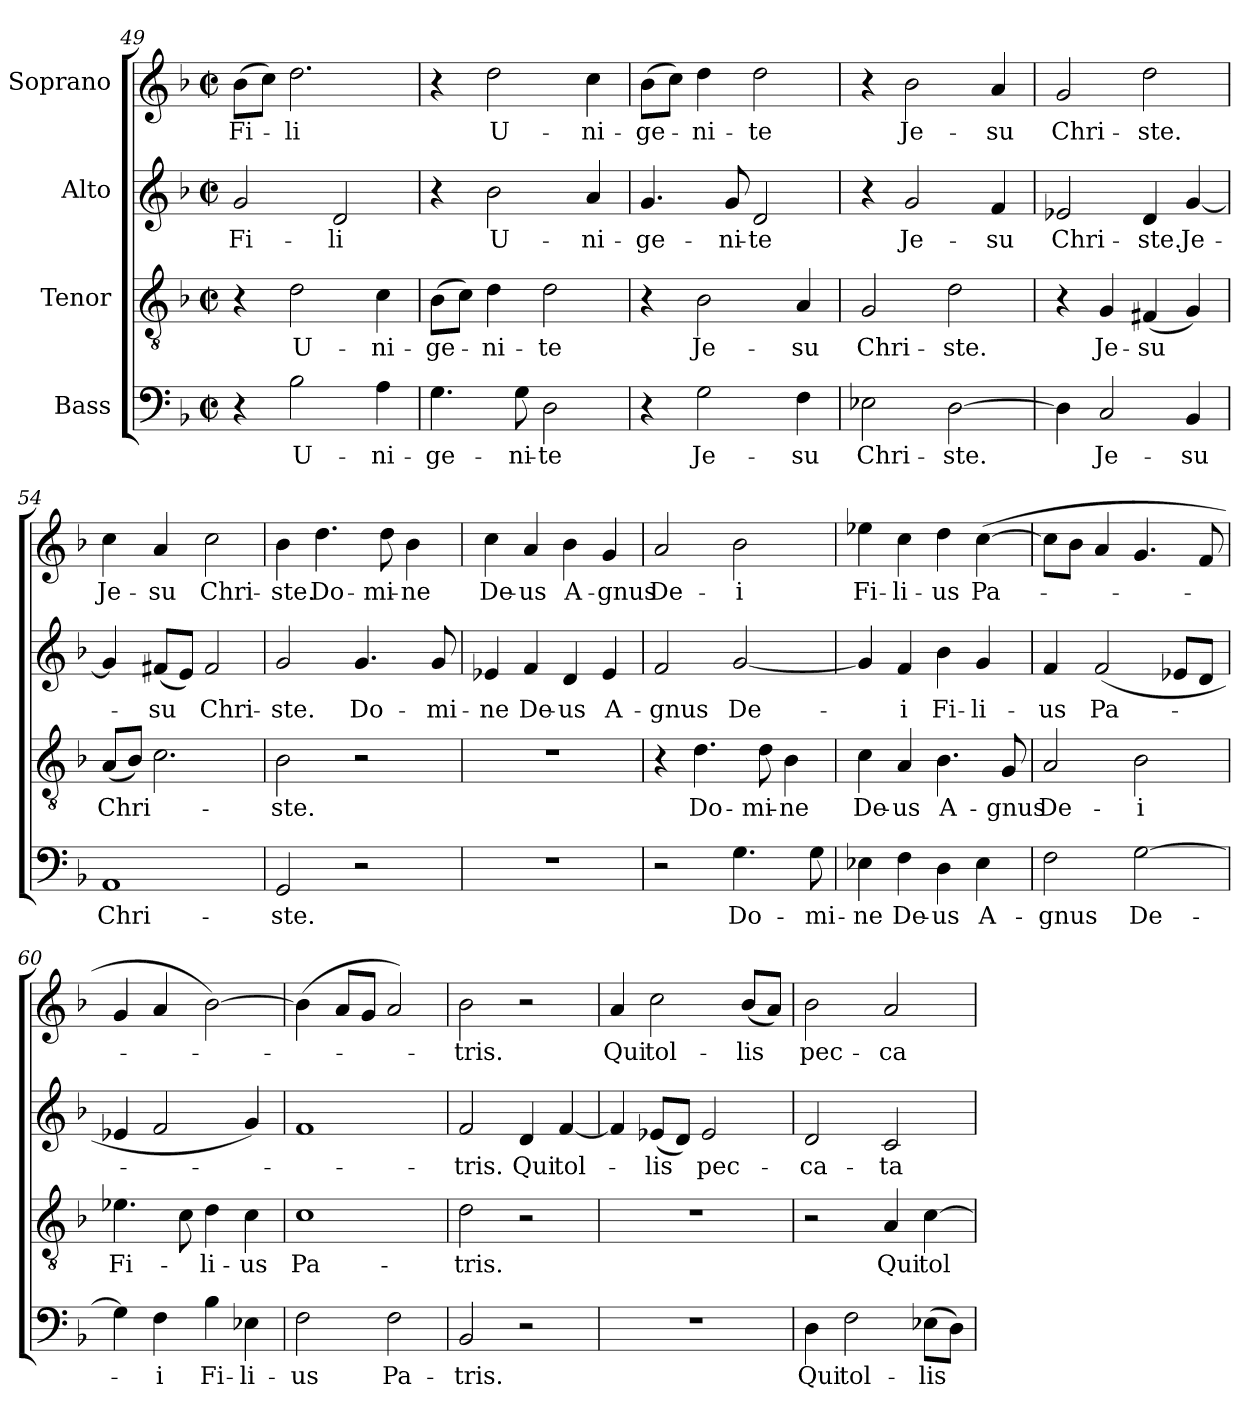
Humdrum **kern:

**kern	**text	**kern	**text	**kern	**text	**kern	**text
*part4	*part4	*part3	*part3	*part2	*part2	*part1	*part1
*staff4	*staff4	*staff3	*staff3	*staff2	*staff2	*staff1	*staff1
*I"Bass	*	*I"Tenor	*	*I"Alto	*	*I"Soprano	*
*clefF4	*	*clefGv2	*	*clefG2	*	*clefG2	*
*k[b-]	*	*k[b-]	*	*k[b-]	*	*k[b-]	*
*F:	*	*F:	*	*F:	*	*F:	*
*M2/2	*	*M2/2	*	*M2/2	*	*M2/2	*
*met(c|)	*	*met(c|)	*	*met(c|)	*	*met(c|)	*
=49	=49	=49	=49	=49	=49	=49	=49
4r	.	4r	.	2g/	Fi-	(8b-\L	Fi-
.	.	.	.	.	.	8cc\J)	.
2B-\	U-	2d\	U-	.	.	2.dd\	-li
.	.	.	.	2d/	-li	.	.
4A\	-ni-	4c\	-ni-	.	.	.	.
=50	=50	=50	=50	=50	=50	=50	=50
4.G\	-ge-	(8B-\L	-ge-	4r	.	4r	.
.	.	8c\J)	.	.	.	.	.
.	.	4d\	-ni-	2b-\	U-	2dd\	U-
8G\	-ni-	.	.	.	.	.	.
2D\	-te	2d\	-te	.	.	.	.
.	.	.	.	4a/	-ni-	4cc\	-ni-
!!LO:LB:g=z
=51	=51	=51	=51	=51	=51	=51	=51
4r	.	4r	.	4.g/	-ge-	(8b-\L	-ge-
.	.	.	.	.	.	8cc\J)	.
2G\	Je-	2B-\	Je-	.	.	4dd\	-ni-
.	.	.	.	8g/	-ni-	.	.
.	.	.	.	2d/	-te	2dd\	-te
4F\	-su	4A/	-su	.	.	.	.
=52	=52	=52	=52	=52	=52	=52	=52
2E-X\	Chri-	2G/	Chri-	4r	.	4r	.
.	.	.	.	2g/	Je-	2b-\	Je-
[2D\	-ste.	2d\	-ste.	.	.	.	.
.	.	.	.	4f/	-su	4a/	-su
=53	=53	=53	=53	=53	=53	=53	=53
4D\]	.	4r	.	2e-X/	Chri-	2g/	Chri-
2C/	Je-	4G/	Je-	.	.	.	.
.	.	(4F#X/	-su	4d/	-ste.	2dd\	-ste.
4BB-/	-su	4G/)	.	[4g/	Je-	.	.
=54	=54	=54	=54	=54	=54	=54	=54
1AA	Chri-	(8A/L	Chri-	4g/]	.	4cc\	Je-
.	.	8B-/J)	.	.	.	.	.
.	.	2.c\	.	(8f#X/L	-su	4a/	-su
.	.	.	.	8e/J)	.	.	.
.	.	.	.	2f#/	Chri-	2cc\	Chri-
=55	=55	=55	=55	=55	=55	=55	=55
2GG/	-ste.	2B-\	-ste.	2g/	-ste.	4b-\	-ste.
.	.	.	.	.	.	4.dd\	Do-
2r	.	2r	.	4.g/	Do-	.	.
.	.	.	.	.	.	8dd\	-mi-
.	.	.	.	.	.	4b-\	-ne
.	.	.	.	8g/	-mi-	.	.
!!LO:LB:g=z
=56	=56	=56	=56	=56	=56	=56	=56
1r	.	1r	.	4e-X/	-ne	4cc\	De-
.	.	.	.	4f/	De-	4a/	-us
.	.	.	.	4d/	-us	4b-\	A-
.	.	.	.	4e-/	A-	4g/	-gnus
=57	=57	=57	=57	=57	=57	=57	=57
2r	.	4r	.	2f/	-gnus	2a/	De-
.	.	4.d\	Do-	.	.	.	.
4.G\	Do-	.	.	[2g/	De-	2b-\	-i
.	.	8d\	-mi-	.	.	.	.
.	.	4B-\	-ne	.	.	.	.
8G\	-mi-	.	.	.	.	.	.
=58	=58	=58	=58	=58	=58	=58	=58
4E-X\	-ne	4c\	De-	4g/]	.	4ee-X\	Fi-
4F\	De-	4A/	-us	4f/	-i	4cc\	-li-
4D\	-us	4.B-\	A-	4b-\	Fi-	4dd\	-us
4E-\	A-	.	.	4g/	-li-	([4cc\	Pa-
.	.	8G/	-gnus	.	.	.	.
=59	=59	=59	=59	=59	=59	=59	=59
2F\	-gnus	2A/	De-	4f/	-us	8cc\L]	.
.	.	.	.	.	.	8b-\J	.
.	.	.	.	(2f/	Pa-	4a/	.
[2G\	De-	2B-\	-i	.	.	4.g/	.
.	.	.	.	8e-X/L	.	.	.
.	.	.	.	8d/J	.	8f/	.
=60	=60	=60	=60	=60	=60	=60	=60
4G\]	.	4.e-X\	Fi-	4e-X/	.	4g/	.
4F\	-i	.	.	2f/	.	4a/	.
.	.	8c\	.	.	.	.	.
4B-\	Fi-	4d\	-li-	.	.	[2b-\)	.
4E-X\	-li-	4c\	-us	4g/)	.	.	.
!!LO:PB:g=z
=61	=61	=61	=61	=61	=61	=61	=61
2F\	-us	1c	Pa-	1f	.	(4b-\]	.
.	.	.	.	.	.	8a/L	.
.	.	.	.	.	.	8g/J	.
2F\	Pa-	.	.	.	.	2a/)	.
=62	=62	=62	=62	=62	=62	=62	=62
2BB-/	-tris.	2d\	-tris.	2f/	-tris.	2b-\	-tris.
2r	.	2r	.	4d/	Qui	2r	.
.	.	.	.	[4f/	tol-	.	.
=63	=63	=63	=63	=63	=63	=63	=63
1r	.	1r	.	4f/]	.	4a/	Qui
.	.	.	.	(8e-X/L	-lis	2cc\	tol-
.	.	.	.	8d/J)	.	.	.
.	.	.	.	2e-/	pec-	.	.
.	.	.	.	.	.	(8b-/L	-lis
.	.	.	.	.	.	8a/J)	.
=64	=64	=64	=64	=64	=64	=64	=64
4D\	Qui	2r	.	2d/	-ca-	2b-\	pec-
2F\	tol-	.	.	.	.	.	.
.	.	4A/	Qui	2c/	-ta	2a/	-ca-
(8E-X\L	-lis	[4c\	tol-	.	.	.	.
8D\J)	.	.	.	.	.	.	.
=	=	=	=	=	=	=	=
*-	*-	*-	*-	*-	*-	*-	*-
